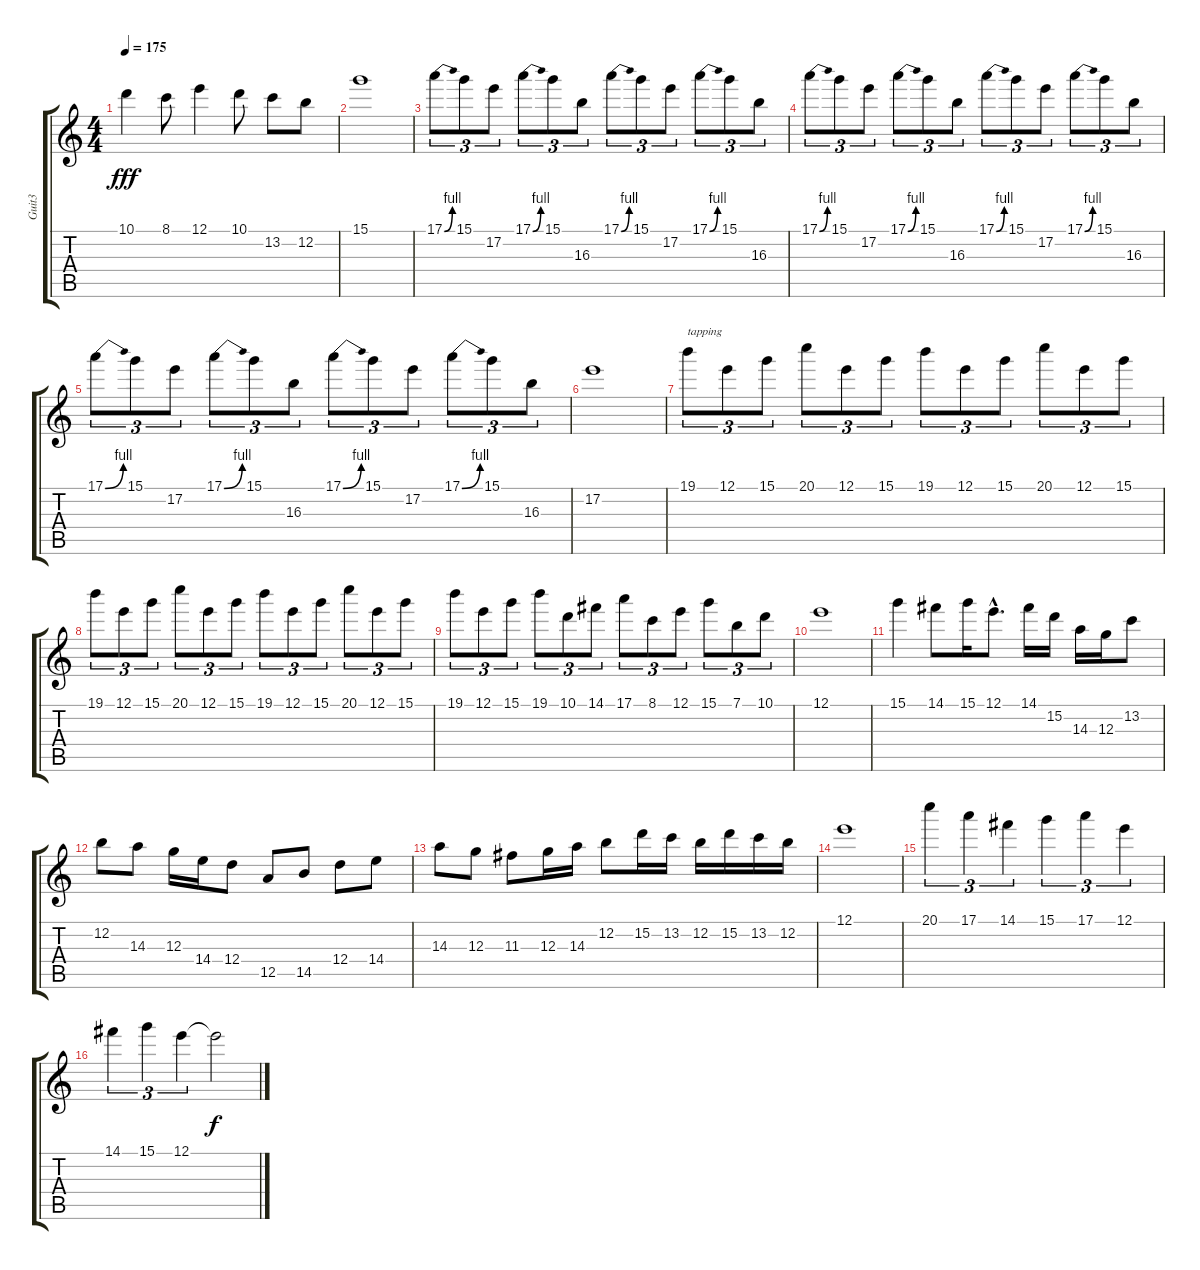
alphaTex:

\track ("Guit3" "Guit3") {instrument overdrivenguitar}
\staff {score tabs}
\tuning (E4 B3 G3 D3 A2 E2) {hide}
\ts (4 4)
\tempo 175
\clef g2
\ks c
10.1.4{dy fff} 8.1.8 12.1.4 10.1.8 13.2.8 12.2.8 |
15.1.1 |
17.1{be (bend 0 0 60 4)}.8{tu (3 2)} 15.1.8{tu (3 2)} 17.2.8{tu (3 2)} 17.1{be (bend 0 0 60 4)}.8{tu (3 2)} 15.1.8{tu (3 2)} 16.3.8{tu (3 2)} 17.1{be (bend 0 0 60 4)}.8{tu (3 2)} 15.1.8{tu (3 2)} 17.2.8{tu (3 2)} 17.1{be (bend 0 0 60 4)}.8{tu (3 2)} 15.1.8{tu (3 2)} 16.3.8{tu (3 2)} |
17.1{be (bend 0 0 60 4)}.8{tu (3 2)} 15.1.8{tu (3 2)} 17.2.8{tu (3 2)} 17.1{be (bend 0 0 60 4)}.8{tu (3 2)} 15.1.8{tu (3 2)} 16.3.8{tu (3 2)} 17.1{be (bend 0 0 60 4)}.8{tu (3 2)} 15.1.8{tu (3 2)} 17.2.8{tu (3 2)} 17.1{be (bend 0 0 60 4)}.8{tu (3 2)} 15.1.8{tu (3 2)} 16.3.8{tu (3 2)} |
17.1{be (bend 0 0 60 4)}.8{tu (3 2)} 15.1.8{tu (3 2)} 17.2.8{tu (3 2)} 17.1{be (bend 0 0 60 4)}.8{tu (3 2)} 15.1.8{tu (3 2)} 16.3.8{tu (3 2)} 17.1{be (bend 0 0 60 4)}.8{tu (3 2)} 15.1.8{tu (3 2)} 17.2.8{tu (3 2)} 17.1{be (bend 0 0 60 4)}.8{tu (3 2)} 15.1.8{tu (3 2)} 16.3.8{tu (3 2)} |
17.2.1 |
19.1.8{tu (3 2) txt "tapping"} 12.1.8{tu (3 2)} 15.1.8{tu (3 2)} 20.1.8{tu (3 2)} 12.1.8{tu (3 2)} 15.1.8{tu (3 2)} 19.1.8{tu (3 2)} 12.1.8{tu (3 2)} 15.1.8{tu (3 2)} 20.1.8{tu (3 2)} 12.1.8{tu (3 2)} 15.1.8{tu (3 2)} |
19.1.8{tu (3 2)} 12.1.8{tu (3 2)} 15.1.8{tu (3 2)} 20.1.8{tu (3 2)} 12.1.8{tu (3 2)} 15.1.8{tu (3 2)} 19.1.8{tu (3 2)} 12.1.8{tu (3 2)} 15.1.8{tu (3 2)} 20.1.8{tu (3 2)} 12.1.8{tu (3 2)} 15.1.8{tu (3 2)} |
19.1.8{tu (3 2)} 12.1.8{tu (3 2)} 15.1.8{tu (3 2)} 19.1.8{tu (3 2)} 10.1.8{tu (3 2)} 14.1.8{tu (3 2)} 17.1.8{tu (3 2)} 8.1.8{tu (3 2)} 12.1.8{tu (3 2)} 15.1.8{tu (3 2)} 7.1.8{tu (3 2)} 10.1.8{tu (3 2)} |
12.1.1 |
15.1.4 14.1.8 15.1.16 12.1{hac}.8{d} 14.1.16 15.2.16 14.3.16 12.3.16 13.2.8 |
12.2.8 14.3.8 12.3.16 14.4.16 12.4.8 12.5.8 14.5.8 12.4.8 14.4.8 |
14.3.8 12.3.8 11.3.8 12.3.16 14.3.16 12.2.8 15.2.16 13.2.16 12.2.16 15.2.16 13.2.16 12.2.16 |
12.1.1 |
20.1.4{tu (3 2)} 17.1.4{tu (3 2)} 14.1.4{tu (3 2)} 15.1.4{tu (3 2)} 17.1.4{tu (3 2)} 12.1.4{tu (3 2)} |
14.1.4{tu (3 2)} 15.1.4{tu (3 2)} 12.1.4{tu (3 2)} 12.1{t}.2{dy f}
